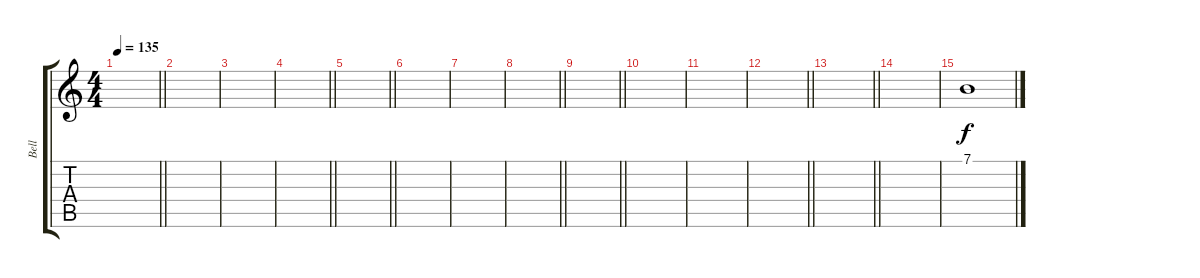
\track ("Bell" "Bell") {instrument tubularbells}
\staff {score tabs}
\tuning (E4 B3 G3 D3 A2 E2) {hide}
\ts (4 4)
\tempo 135
\clef g2
\barLineRight lightlight
\ks c
|
|
|
\barLineRight lightlight
|
\barLineRight lightlight
|
|
|
\barLineRight lightlight
|
\barLineRight lightlight
|
|
|
\barLineRight lightlight
|
\barLineRight lightlight
|
|
7.1.1
